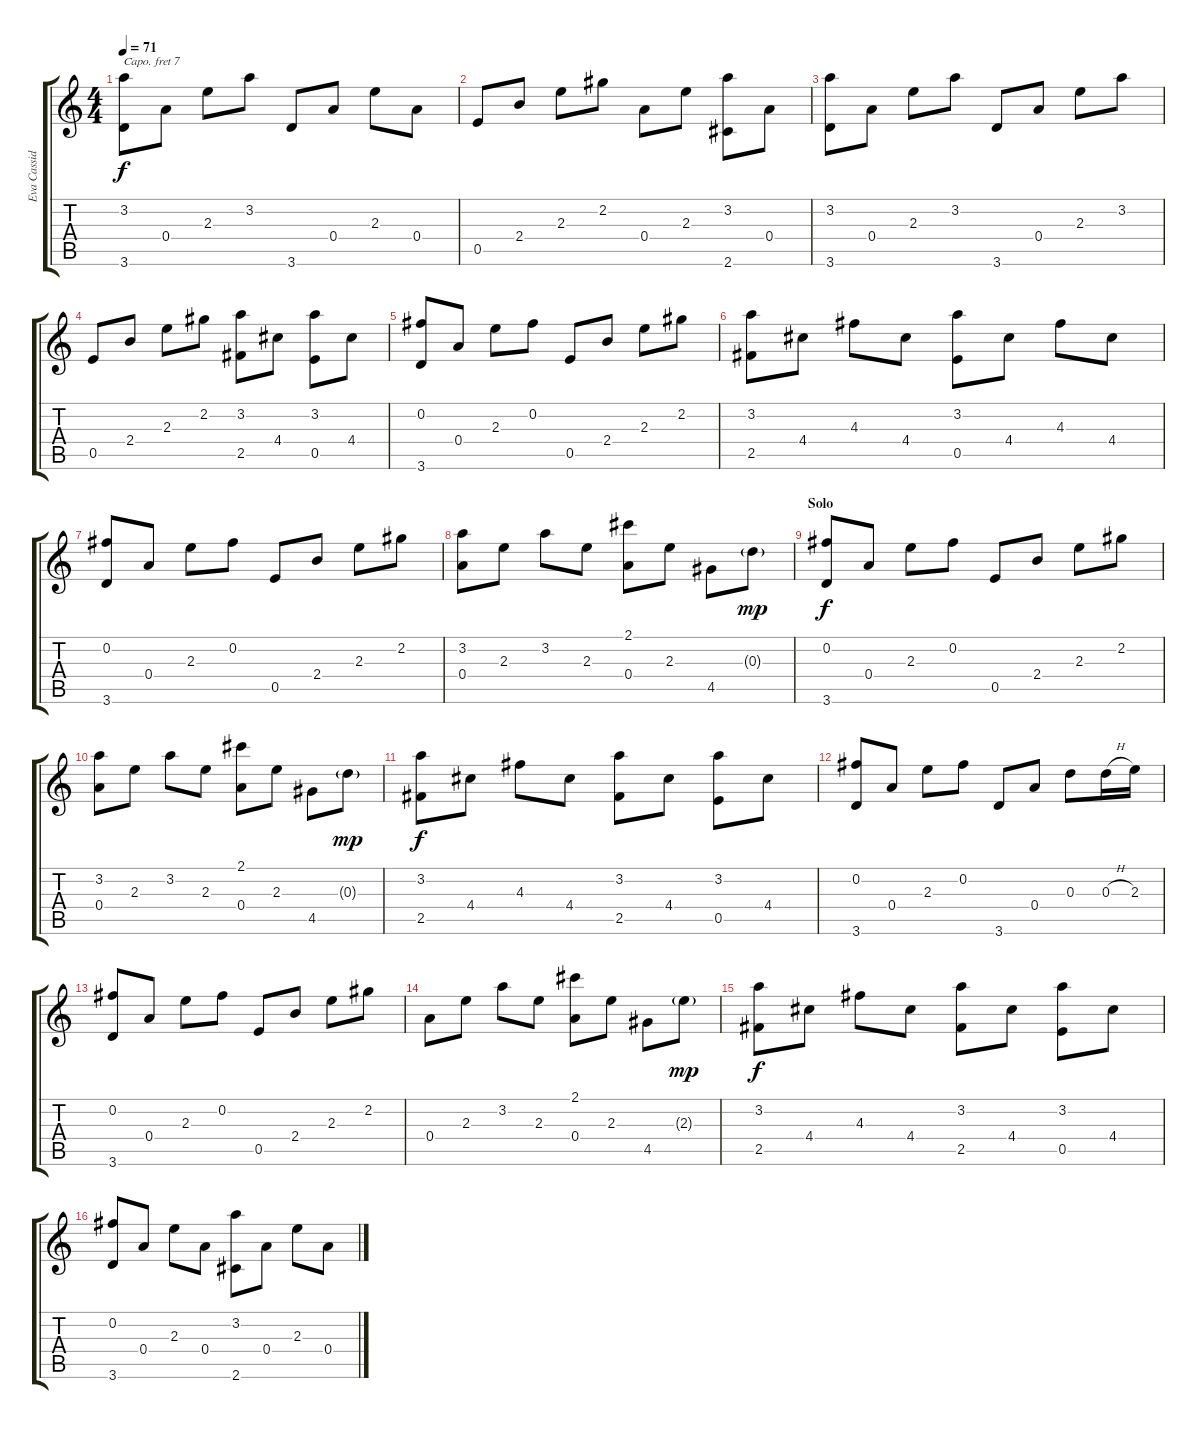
\track ("Eva Cassidy" "Eva Cassid") {instrument acousticguitarnylon}
\staff {score tabs}
\capo 7
\tuning (E4 B3 G3 D3 A2 E2) {hide}
\ts (4 4)
\tempo 71
\clef g2
\ks c
(3.2 3.6).8{dy f} 0.4.8 2.3.8 3.2.8 3.6.8 0.4.8 2.3.8 0.4.8 |
0.5.8 2.4.8 2.3.8 2.2.8 0.4.8 2.3.8 (3.2 2.6).8 0.4.8 |
(3.2 3.6).8 0.4.8 2.3.8 3.2.8 3.6.8 0.4.8 2.3.8 3.2.8 |
0.5.8 2.4.8 2.3.8 2.2.8 (3.2 2.5).8 4.4.8 (3.2 0.5).8 4.4.8 |
(0.2 3.6).8 0.4.8 2.3.8 0.2.8 0.5.8 2.4.8 2.3.8 2.2.8 |
(3.2 2.5).8 4.4.8 4.3.8 4.4.8 (3.2 0.5).8 4.4.8 4.3.8 4.4.8 |
(0.2 3.6).8 0.4.8 2.3.8 0.2.8 0.5.8 2.4.8 2.3.8 2.2.8 |
(3.2 0.4).8 2.3.8 3.2.8 2.3.8 (2.1 0.4).8 2.3.8 4.5.8 0.3{g}.8{dy mp} |
\section ("" "Solo")
(0.2 3.6).8{dy f} 0.4.8 2.3.8 0.2.8 0.5.8 2.4.8 2.3.8 2.2.8 |
(3.2 0.4).8 2.3.8 3.2.8 2.3.8 (2.1 0.4).8 2.3.8 4.5.8 0.3{g}.8{dy mp} |
(3.2 2.5).8{dy f} 4.4.8 4.3.8 4.4.8 (3.2 2.5).8 4.4.8 (3.2 0.5).8 4.4.8 |
(0.2 3.6).8 0.4.8 2.3.8 0.2.8 3.6.8 0.4.8 0.3.8 0.3{h}.16 2.3.16 |
(0.2 3.6).8 0.4.8 2.3.8 0.2.8 0.5.8 2.4.8 2.3.8 2.2.8 |
0.4.8 2.3.8 3.2.8 2.3.8 (2.1 0.4).8 2.3.8 4.5.8 2.3{g}.8{dy mp} |
(3.2 2.5).8{dy f} 4.4.8 4.3.8 4.4.8 (3.2 2.5).8 4.4.8 (3.2 0.5).8 4.4.8 |
(0.2 3.6).8 0.4.8 2.3.8 0.4.8 (3.2 2.6).8 0.4.8 2.3.8 0.4.8
